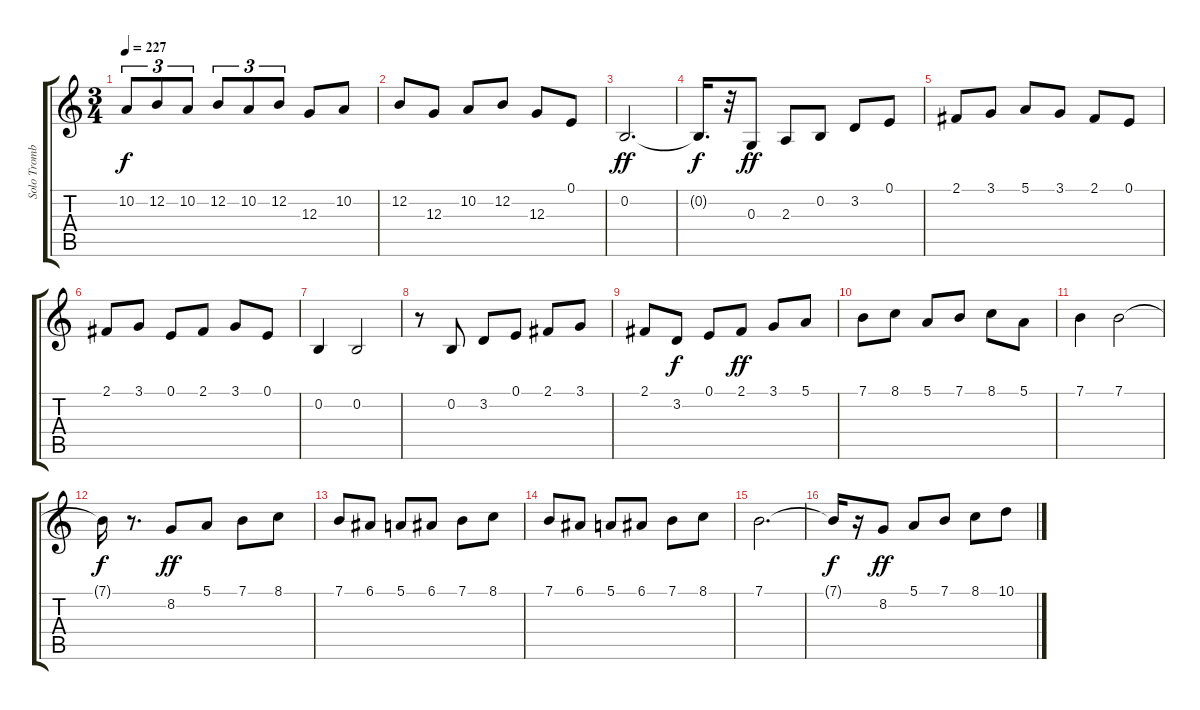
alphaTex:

\track ("Solo Trombone" "Solo Tromb") {instrument trombone}
\staff {score tabs}
\tuning (E4 B3 G3 D3 A2 E2) {hide}
\ts (3 4)
\tempo 227
\clef g2
\ks c
10.2.8{tu (3 2) dy f} 12.2.8{tu (3 2)} 10.2.8{tu (3 2)} 12.2.8{tu (3 2)} 10.2.8{tu (3 2)} 12.2.8{tu (3 2)} 12.3.8 10.2.8 |
12.2.8 12.3.8 10.2.8 12.2.8 12.3.8 0.1.8 |
0.2.2{d dy ff} |
0.2{t}.16{d dy f} r.32 0.3.8{dy ff} 2.3.8 0.2.8 3.2.8 0.1.8 |
2.1.8 3.1.8 5.1.8 3.1.8 2.1.8 0.1.8 |
2.1.8 3.1.8 0.1.8 2.1.8 3.1.8 0.1.8 |
0.2.4 0.2.2 |
r.8 0.2.8 3.2.8 0.1.8 2.1.8 3.1.8 |
2.1.8 3.2.8{dy f} 0.1.8 2.1.8{dy ff} 3.1.8 5.1.8 |
7.1.8 8.1.8 5.1.8 7.1.8 8.1.8 5.1.8 |
7.1.4 7.1.2 |
7.1{t}.16{dy f} r.8{d} 8.2.8{dy ff} 5.1.8 7.1.8 8.1.8 |
7.1.8 6.1.8 5.1.8 6.1.8 7.1.8 8.1.8 |
7.1.8 6.1.8 5.1.8 6.1.8 7.1.8 8.1.8 |
7.1.2{d} |
7.1{t}.16{dy f} r.16 8.2.8{dy ff} 5.1.8 7.1.8 8.1.8 10.1.8
